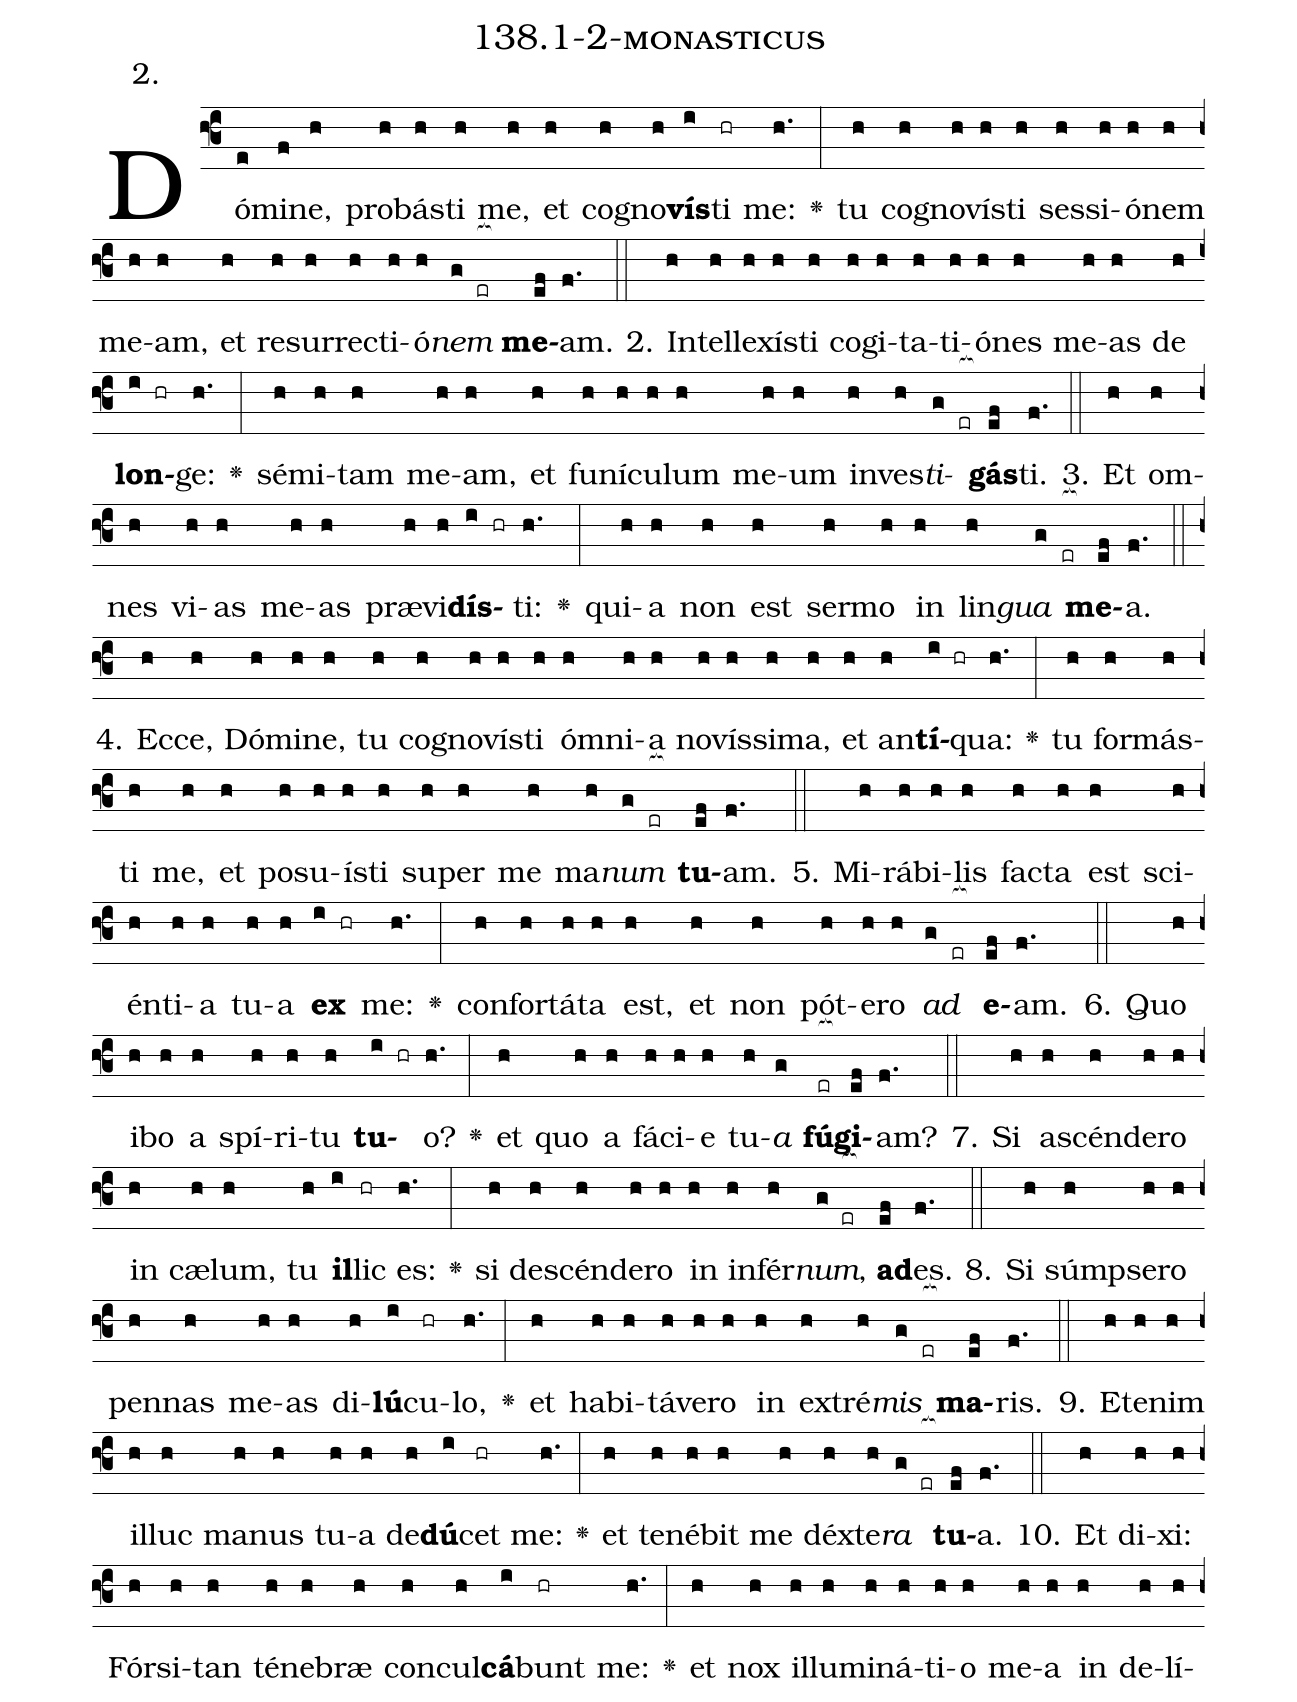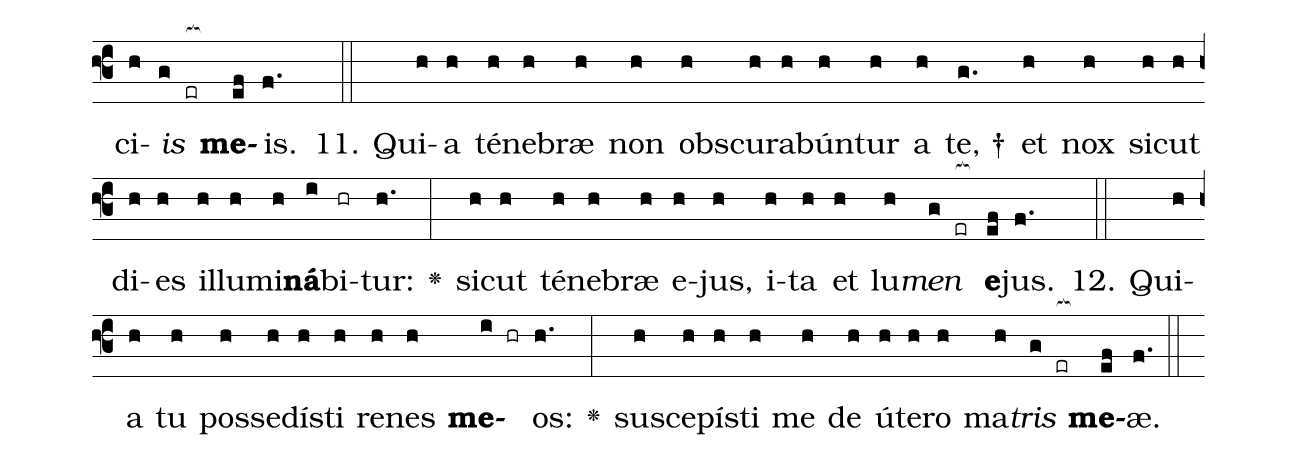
name: 138.1-2-monasticus;
annotation: 2.;
%%
(f3)Dó(e)mi(f)ne,(h) pro(h)bás(h)ti(h) me,(h) et(h) co(h)gno(h)<b>vís</b>(i)ti(hr) me:(h.) <v>\greheightstar</v>(:) tu(h) co(h)gno(h)vís(h)ti(h) ses(h)si(h)ó(h)nem(h) me(h)am,(h) et(h) re(h)sur(h)rec(h)ti(h)ó(h)<i>nem</i>(g er[ocb:1{]) <b>me</b>(ef[ocb:0}])am.(f.) (::)
2. In(h)tel(h)le(h)xís(h)ti(h) co(h)gi(h)ta(h)ti(h)ó(h)nes(h) me(h)as(h) de(h) <b>lon</b>(i hr)ge:(h.) <v>\greheightstar</v>(:) sé(h)mi(h)tam(h) me(h)am,(h) et(h) fu(h)ní(h)cu(h)lum(h) me(h)um(h) in(h)ves(h)<i>ti</i>(g er[ocb:1{])<b>gás</b>(ef[ocb:0}])ti.(f.) (::)
3. Et(h) om(h)nes(h) vi(h)as(h) me(h)as(h) præ(h)vi(h)<b>dís</b>(i hr)ti:(h.) <v>\greheightstar</v>(:) qui(h)a(h) non(h) est(h) ser(h)mo(h) in(h) lin(h)<i>gua</i>(g er[ocb:1{]) <b>me</b>(ef[ocb:0}])a.(f.) (::)
4. Ec(h)ce,(h) Dó(h)mi(h)ne,(h) tu(h) co(h)gno(h)vís(h)ti(h) óm(h)ni(h)a(h) no(h)vís(h)si(h)ma,(h) et(h) an(h)<b>tí</b>(i hr)qua:(h.) <v>\greheightstar</v>(:) tu(h) for(h)más(h)ti(h) me,(h) et(h) po(h)su(h)ís(h)ti(h) su(h)per(h) me(h) ma(h)<i>num</i>(g er[ocb:1{]) <b>tu</b>(ef[ocb:0}])am.(f.) (::)
5. Mi(h)rá(h)bi(h)lis(h) fac(h)ta(h) est(h) sci(h)én(h)ti(h)a(h) tu(h)a(h) <b>ex</b>(i hr) me:(h.) <v>\greheightstar</v>(:) con(h)for(h)tá(h)ta(h) est,(h) et(h) non(h) pót(h)e(h)ro(h) <i>ad</i>(g er[ocb:1{]) <b>e</b>(ef[ocb:0}])am.(f.) (::)
6. Quo(h) i(h)bo(h) a(h) spí(h)ri(h)tu(h) <b>tu</b>(i hr)o?(h.) <v>\greheightstar</v>(:) et(h) quo(h) a(h) fá(h)ci(h)e(h) tu(h)<i>a</i>(g) <b>fú</b>(er[ocb:1{])<b>gi</b>(ef[ocb:0}])am?(f.) (::)
7. Si(h) a(h)scén(h)de(h)ro(h) in(h) cæ(h)lum,(h) tu(h) <b>il</b>(i)lic(hr) es:(h.) <v>\greheightstar</v>(:) si(h) de(h)scén(h)de(h)ro(h) in(h) in(h)fér(h)<i>num</i>,(g er[ocb:1{]) <b>ad</b>(ef[ocb:0}])es.(f.) (::)
8. Si(h) súmp(h)se(h)ro(h) pen(h)nas(h) me(h)as(h) di(h)<b>lú</b>(i)cu(hr)lo,(h.) <v>\greheightstar</v>(:) et(h) ha(h)bi(h)tá(h)ve(h)ro(h) in(h) ex(h)tré(h)<i>mis</i>(g er[ocb:1{]) <b>ma</b>(ef[ocb:0}])ris.(f.) (::)
9. Et(h)e(h)nim(h) il(h)luc(h) ma(h)nus(h) tu(h)a(h) de(h)<b>dú</b>(i)cet(hr) me:(h.) <v>\greheightstar</v>(:) et(h) te(h)né(h)bit(h) me(h) déx(h)te(h)<i>ra</i>(g er[ocb:1{]) <b>tu</b>(ef[ocb:0}])a.(f.) (::)
10. Et(h) di(h)xi:(h) Fór(h)si(h)tan(h) té(h)ne(h)bræ(h) con(h)cul(h)<b>cá</b>(i)bunt(hr) me:(h.) <v>\greheightstar</v>(:) et(h) nox(h) il(h)lu(h)mi(h)ná(h)ti(h)o(h) me(h)a(h) in(h) de(h)lí(h)ci(h)<i>is</i>(g er[ocb:1{]) <b>me</b>(ef[ocb:0}])is.(f.) (::)
11. Qui(h)a(h) té(h)ne(h)bræ(h) non(h) obs(h)cu(h)ra(h)bún(h)tur(h) a(h) te, †(g.) et(h) nox(h) sic(h)ut(h) di(h)es(h) il(h)lu(h)mi(h)<b>ná</b>(i)bi(hr)tur:(h.) <v>\greheightstar</v>(:) sic(h)ut(h) té(h)ne(h)bræ(h) e(h)jus,(h) i(h)ta(h) et(h) lu(h)<i>men</i>(g er[ocb:1{]) <b>e</b>(ef[ocb:0}])jus.(f.) (::)
12. Qui(h)a(h) tu(h) pos(h)se(h)dís(h)ti(h) re(h)nes(h) <b>me</b>(i hr)os:(h.) <v>\greheightstar</v>(:) su(h)sce(h)pís(h)ti(h) me(h) de(h) ú(h)te(h)ro(h) ma(h)<i>tris</i>(g er[ocb:1{]) <b>me</b>(ef[ocb:0}])æ.(f.) (::)
